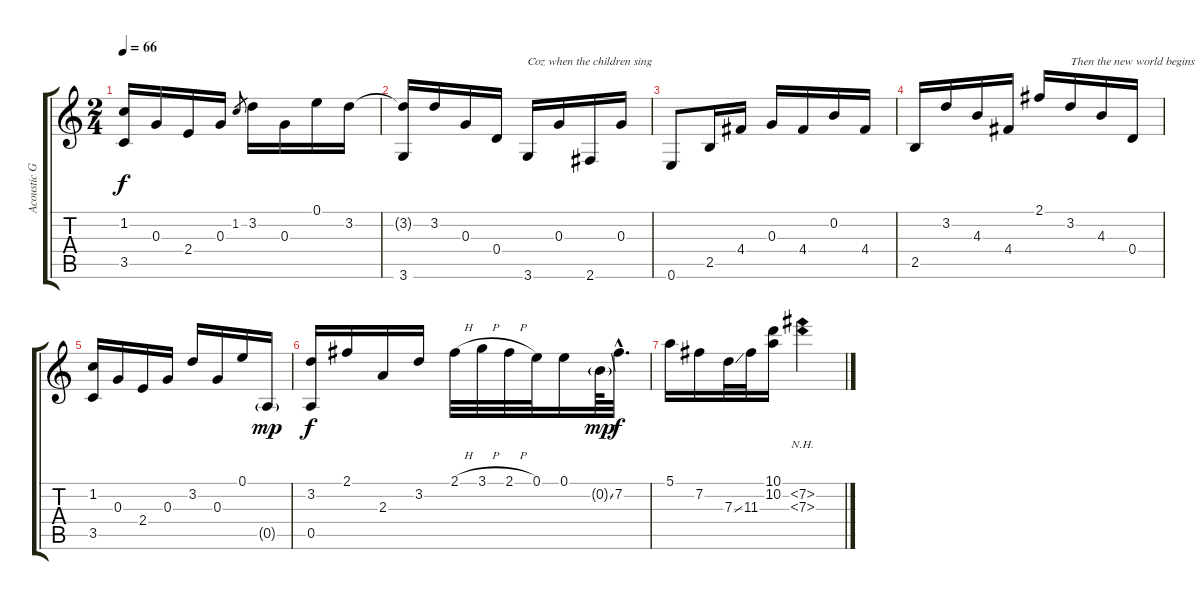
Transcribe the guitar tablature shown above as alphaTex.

\track ("Acoustic Guitar" "Acoustic G") {instrument acousticguitarsteel}
\staff {score tabs}
\tuning (E4 B3 G3 D3 A2 E2) {hide}
\ts (2 4)
\tempo 66
\clef g2
\ks c
(1.2 3.5).16{dy f} 0.3.16 2.4.16 0.3.16 1.2.8{gr} 3.2.16 0.3.16 0.1.16 3.2.16 |
(3.2{t} 3.6).16 3.2.16 0.3.16 0.4.16 3.6.16{txt "Coz when the children sing"} 0.3.16 2.6.16 0.3.16 |
0.6.8 2.5.16 4.4.16 0.3.16 4.4.16 0.2.16 4.4.16 |
2.5.16 3.2.16 4.3.16 4.4.16 2.1.16 3.2.16{txt "Then the new world begins"} 4.3.16 0.4.16 |
(1.2 3.5).16 0.3.16 2.4.16 0.3.16 3.2.16 0.3.16 0.1.16 0.5{g}.16{dy mp} |
(3.2 0.5).16{dy f} 2.1.16 2.3.16 3.2.16 2.1{h}.32 3.1{h}.32 2.1{h}.32 0.1.32 0.1.16 0.2{ss g}.64{dy mp} 7.2{hac}.32{d dy f} |
5.1.16 7.2.16 7.3{ss}.32 11.3.32 (10.1 10.2).16 (7.2{nh} 7.3{nh}).4
